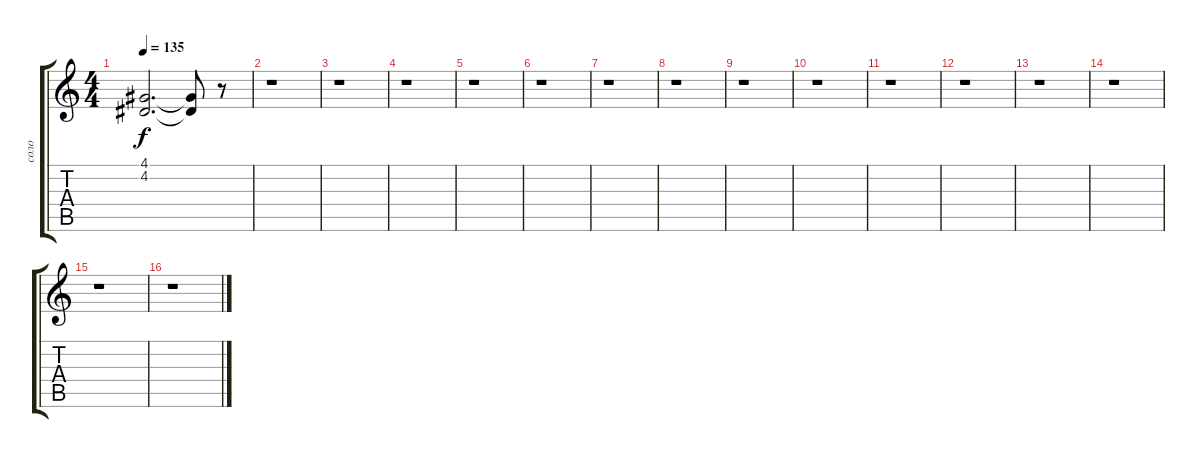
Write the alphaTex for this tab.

\track ("соло" "соло") {instrument fx5brightness}
\staff {score tabs}
\tuning (E4 B3 G3 D3 A2 E2) {hide}
\ts (4 4)
\tempo 135
\clef g2
\ks c
(4.1{t} 4.2{t}).2{d dy f} (4.1{t} 4.2{t}).8 r.8 |
r.1 |
r.1 |
r.1 |
r.1 |
r.1 |
r.1 |
r.1 |
r.1 |
r.1 |
r.1 |
r.1 |
r.1 |
r.1 |
r.1 |
r.1
